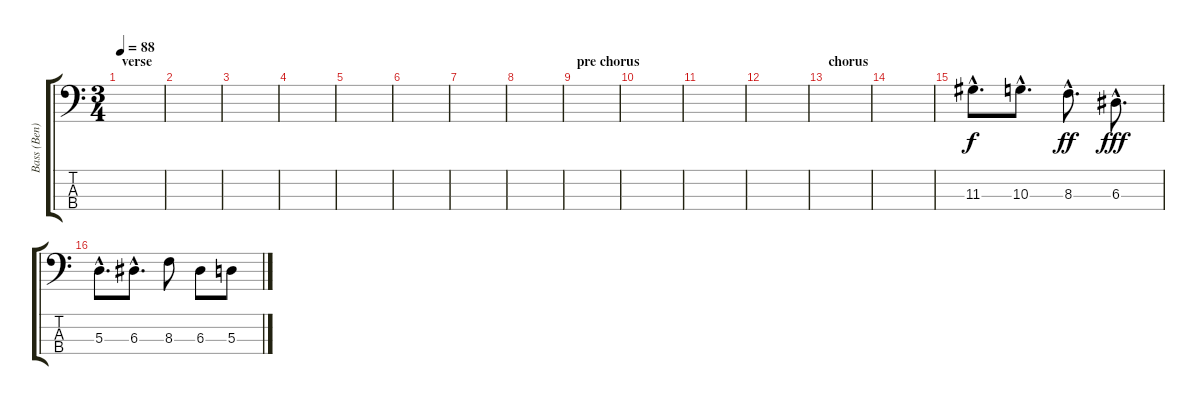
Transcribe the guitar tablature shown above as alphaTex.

\track ("Bass (Ben)" "Bass (Ben)") {instrument electricbassfinger}
\staff {score tabs}
\tuning (G2 D2 A1 E1) {hide}
\ts (3 4)
\section ("" "verse")
\tempo 88
\clef f4
\ks c
|
|
|
|
|
|
|
|
\section ("" "pre chorus")
|
|
|
|
\section ("" "chorus")
|
|
11.3{hac}.8{d} 10.3{hac}.8{d} 8.3{hac}.8{d dy ff} 6.3{hac}.8{d dy fff} |
5.3{hac}.8{d} 6.3{hac}.8{d} 8.3.8 6.3.8 5.3.8
